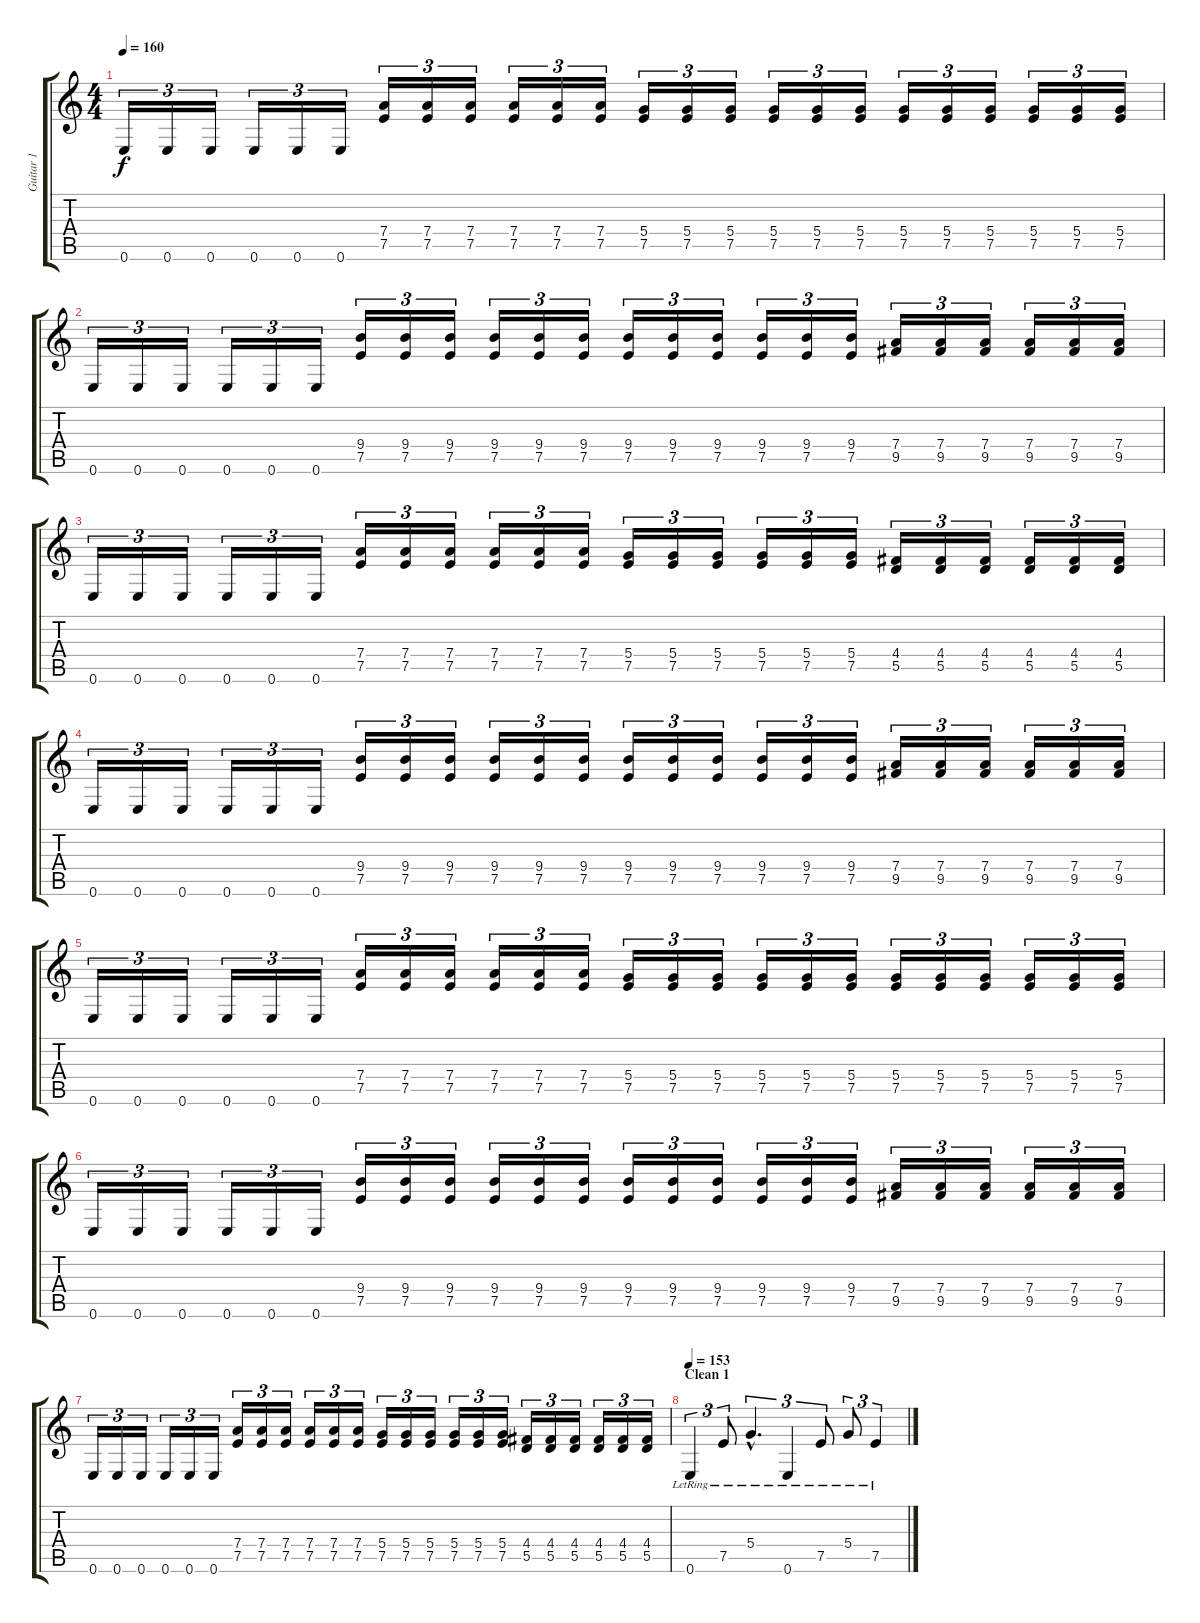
\track ("Guitar 1" "Guitar 1") {instrument distortionguitar}
\staff {score tabs}
\tuning (E4 B3 G3 D3 A2 E2) {hide}
\ts (4 4)
\tempo 160
\clef g2
\ks c
0.6.16{tu (3 2) dy f} 0.6.16{tu (3 2)} 0.6.16{tu (3 2)} 0.6.16{tu (3 2)} 0.6.16{tu (3 2)} 0.6.16{tu (3 2)} (7.4 7.5).16{tu (3 2)} (7.4 7.5).16{tu (3 2)} (7.4 7.5).16{tu (3 2)} (7.4 7.5).16{tu (3 2)} (7.4 7.5).16{tu (3 2)} (7.4 7.5).16{tu (3 2)} (5.4 7.5).16{tu (3 2)} (5.4 7.5).16{tu (3 2)} (5.4 7.5).16{tu (3 2)} (5.4 7.5).16{tu (3 2)} (5.4 7.5).16{tu (3 2)} (5.4 7.5).16{tu (3 2)} (5.4 7.5).16{tu (3 2)} (5.4 7.5).16{tu (3 2)} (5.4 7.5).16{tu (3 2)} (5.4 7.5).16{tu (3 2)} (5.4 7.5).16{tu (3 2)} (5.4 7.5).16{tu (3 2)} |
0.6.16{tu (3 2)} 0.6.16{tu (3 2)} 0.6.16{tu (3 2)} 0.6.16{tu (3 2)} 0.6.16{tu (3 2)} 0.6.16{tu (3 2)} (9.4 7.5).16{tu (3 2)} (9.4 7.5).16{tu (3 2)} (9.4 7.5).16{tu (3 2)} (9.4 7.5).16{tu (3 2)} (9.4 7.5).16{tu (3 2)} (9.4 7.5).16{tu (3 2)} (9.4 7.5).16{tu (3 2)} (9.4 7.5).16{tu (3 2)} (9.4 7.5).16{tu (3 2)} (9.4 7.5).16{tu (3 2)} (9.4 7.5).16{tu (3 2)} (9.4 7.5).16{tu (3 2)} (7.4 9.5).16{tu (3 2)} (7.4 9.5).16{tu (3 2)} (7.4 9.5).16{tu (3 2)} (7.4 9.5).16{tu (3 2)} (7.4 9.5).16{tu (3 2)} (7.4 9.5).16{tu (3 2)} |
0.6.16{tu (3 2)} 0.6.16{tu (3 2)} 0.6.16{tu (3 2)} 0.6.16{tu (3 2)} 0.6.16{tu (3 2)} 0.6.16{tu (3 2)} (7.4 7.5).16{tu (3 2)} (7.4 7.5).16{tu (3 2)} (7.4 7.5).16{tu (3 2)} (7.4 7.5).16{tu (3 2)} (7.4 7.5).16{tu (3 2)} (7.4 7.5).16{tu (3 2)} (5.4 7.5).16{tu (3 2)} (5.4 7.5).16{tu (3 2)} (5.4 7.5).16{tu (3 2)} (5.4 7.5).16{tu (3 2)} (5.4 7.5).16{tu (3 2)} (5.4 7.5).16{tu (3 2)} (4.4 5.5).16{tu (3 2)} (4.4 5.5).16{tu (3 2)} (4.4 5.5).16{tu (3 2)} (4.4 5.5).16{tu (3 2)} (4.4 5.5).16{tu (3 2)} (4.4 5.5).16{tu (3 2)} |
0.6.16{tu (3 2)} 0.6.16{tu (3 2)} 0.6.16{tu (3 2)} 0.6.16{tu (3 2)} 0.6.16{tu (3 2)} 0.6.16{tu (3 2)} (9.4 7.5).16{tu (3 2)} (9.4 7.5).16{tu (3 2)} (9.4 7.5).16{tu (3 2)} (9.4 7.5).16{tu (3 2)} (9.4 7.5).16{tu (3 2)} (9.4 7.5).16{tu (3 2)} (9.4 7.5).16{tu (3 2)} (9.4 7.5).16{tu (3 2)} (9.4 7.5).16{tu (3 2)} (9.4 7.5).16{tu (3 2)} (9.4 7.5).16{tu (3 2)} (9.4 7.5).16{tu (3 2)} (7.4 9.5).16{tu (3 2)} (7.4 9.5).16{tu (3 2)} (7.4 9.5).16{tu (3 2)} (7.4 9.5).16{tu (3 2)} (7.4 9.5).16{tu (3 2)} (7.4 9.5).16{tu (3 2)} |
0.6.16{tu (3 2)} 0.6.16{tu (3 2)} 0.6.16{tu (3 2)} 0.6.16{tu (3 2)} 0.6.16{tu (3 2)} 0.6.16{tu (3 2)} (7.4 7.5).16{tu (3 2)} (7.4 7.5).16{tu (3 2)} (7.4 7.5).16{tu (3 2)} (7.4 7.5).16{tu (3 2)} (7.4 7.5).16{tu (3 2)} (7.4 7.5).16{tu (3 2)} (5.4 7.5).16{tu (3 2)} (5.4 7.5).16{tu (3 2)} (5.4 7.5).16{tu (3 2)} (5.4 7.5).16{tu (3 2)} (5.4 7.5).16{tu (3 2)} (5.4 7.5).16{tu (3 2)} (5.4 7.5).16{tu (3 2)} (5.4 7.5).16{tu (3 2)} (5.4 7.5).16{tu (3 2)} (5.4 7.5).16{tu (3 2)} (5.4 7.5).16{tu (3 2)} (5.4 7.5).16{tu (3 2)} |
0.6.16{tu (3 2)} 0.6.16{tu (3 2)} 0.6.16{tu (3 2)} 0.6.16{tu (3 2)} 0.6.16{tu (3 2)} 0.6.16{tu (3 2)} (9.4 7.5).16{tu (3 2)} (9.4 7.5).16{tu (3 2)} (9.4 7.5).16{tu (3 2)} (9.4 7.5).16{tu (3 2)} (9.4 7.5).16{tu (3 2)} (9.4 7.5).16{tu (3 2)} (9.4 7.5).16{tu (3 2)} (9.4 7.5).16{tu (3 2)} (9.4 7.5).16{tu (3 2)} (9.4 7.5).16{tu (3 2)} (9.4 7.5).16{tu (3 2)} (9.4 7.5).16{tu (3 2)} (7.4 9.5).16{tu (3 2)} (7.4 9.5).16{tu (3 2)} (7.4 9.5).16{tu (3 2)} (7.4 9.5).16{tu (3 2)} (7.4 9.5).16{tu (3 2)} (7.4 9.5).16{tu (3 2)} |
0.6.16{tu (3 2)} 0.6.16{tu (3 2)} 0.6.16{tu (3 2)} 0.6.16{tu (3 2)} 0.6.16{tu (3 2)} 0.6.16{tu (3 2)} (7.4 7.5).16{tu (3 2)} (7.4 7.5).16{tu (3 2)} (7.4 7.5).16{tu (3 2)} (7.4 7.5).16{tu (3 2)} (7.4 7.5).16{tu (3 2)} (7.4 7.5).16{tu (3 2)} (5.4 7.5).16{tu (3 2)} (5.4 7.5).16{tu (3 2)} (5.4 7.5).16{tu (3 2)} (5.4 7.5).16{tu (3 2)} (5.4 7.5).16{tu (3 2)} (5.4 7.5).16{tu (3 2)} (4.4 5.5).16{tu (3 2)} (4.4 5.5).16{tu (3 2)} (4.4 5.5).16{tu (3 2)} (4.4 5.5).16{tu (3 2)} (4.4 5.5).16{tu (3 2)} (4.4 5.5).16{tu (3 2) volume 4} |
\section ("" "Clean 1")
\tempo 153
0.6{lr}.4{tu (3 2) volume 13 balance 5 instrument electricguitarclean} 7.5{lr}.8{tu (3 2)} 5.4{hac lr}.4{d tu (3 2)} 0.6{lr}.4{tu (3 2)} 7.5{lr}.8{tu (3 2)} 5.4{lr}.8{tu (3 2)} 7.5{lr}.4{tu (3 2)}
